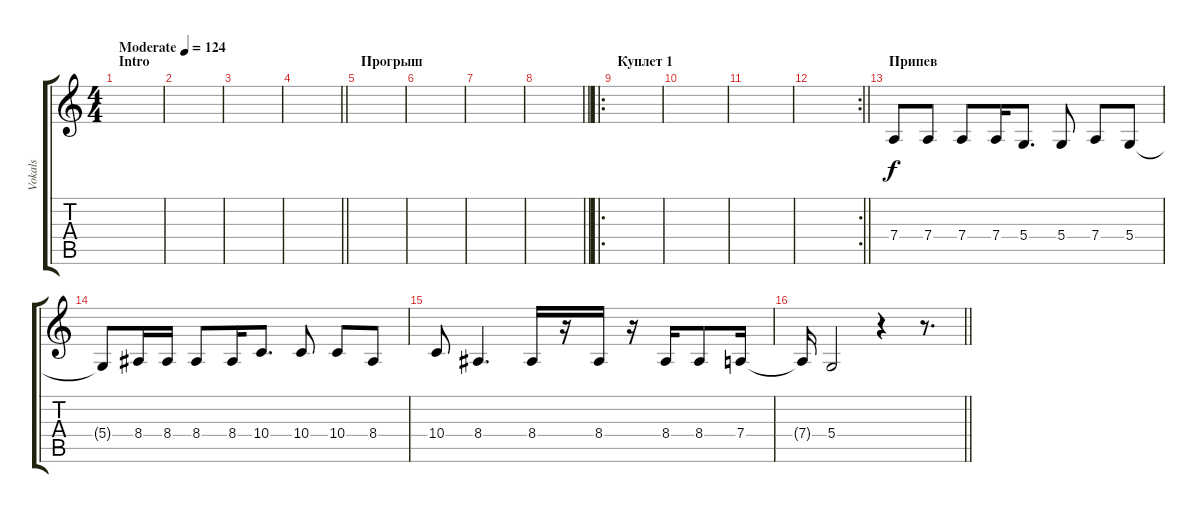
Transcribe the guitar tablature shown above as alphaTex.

\track ("Vokals" "Vokals") {mute instrument trombone}
\staff {score tabs}
\tuning (E4 B3 G3 D3 A2 E2) {hide}
\ts (4 4)
\section ("" "Intro")
\tempo (124 "Moderate")
\clef g2
\ks c
|
|
|
\barLineRight lightlight
|
\section ("" "Прогрыш")
|
|
|
\barLineRight lightlight
|
\ro
\section ("" "Куплет 1")
|
|
|
\rc 2
\barLineRight lightlight
|
\section ("" "Припев")
7.4.8 7.4.8 7.4.8 7.4.16 5.4.8{d} 5.4.8 7.4.8 5.4.8 |
5.4{t}.8 8.4.16 8.4.16 8.4.8 8.4.16 10.4.8{d} 10.4.8 10.4.8 8.4.8 |
10.4.8 8.4.4{d} 8.4.16 r.16 8.4.16 r.16 8.4.16 8.4.8 7.4.16 |
\barLineRight lightlight
7.4{t}.16 5.4.2 r.4 r.8{d}
